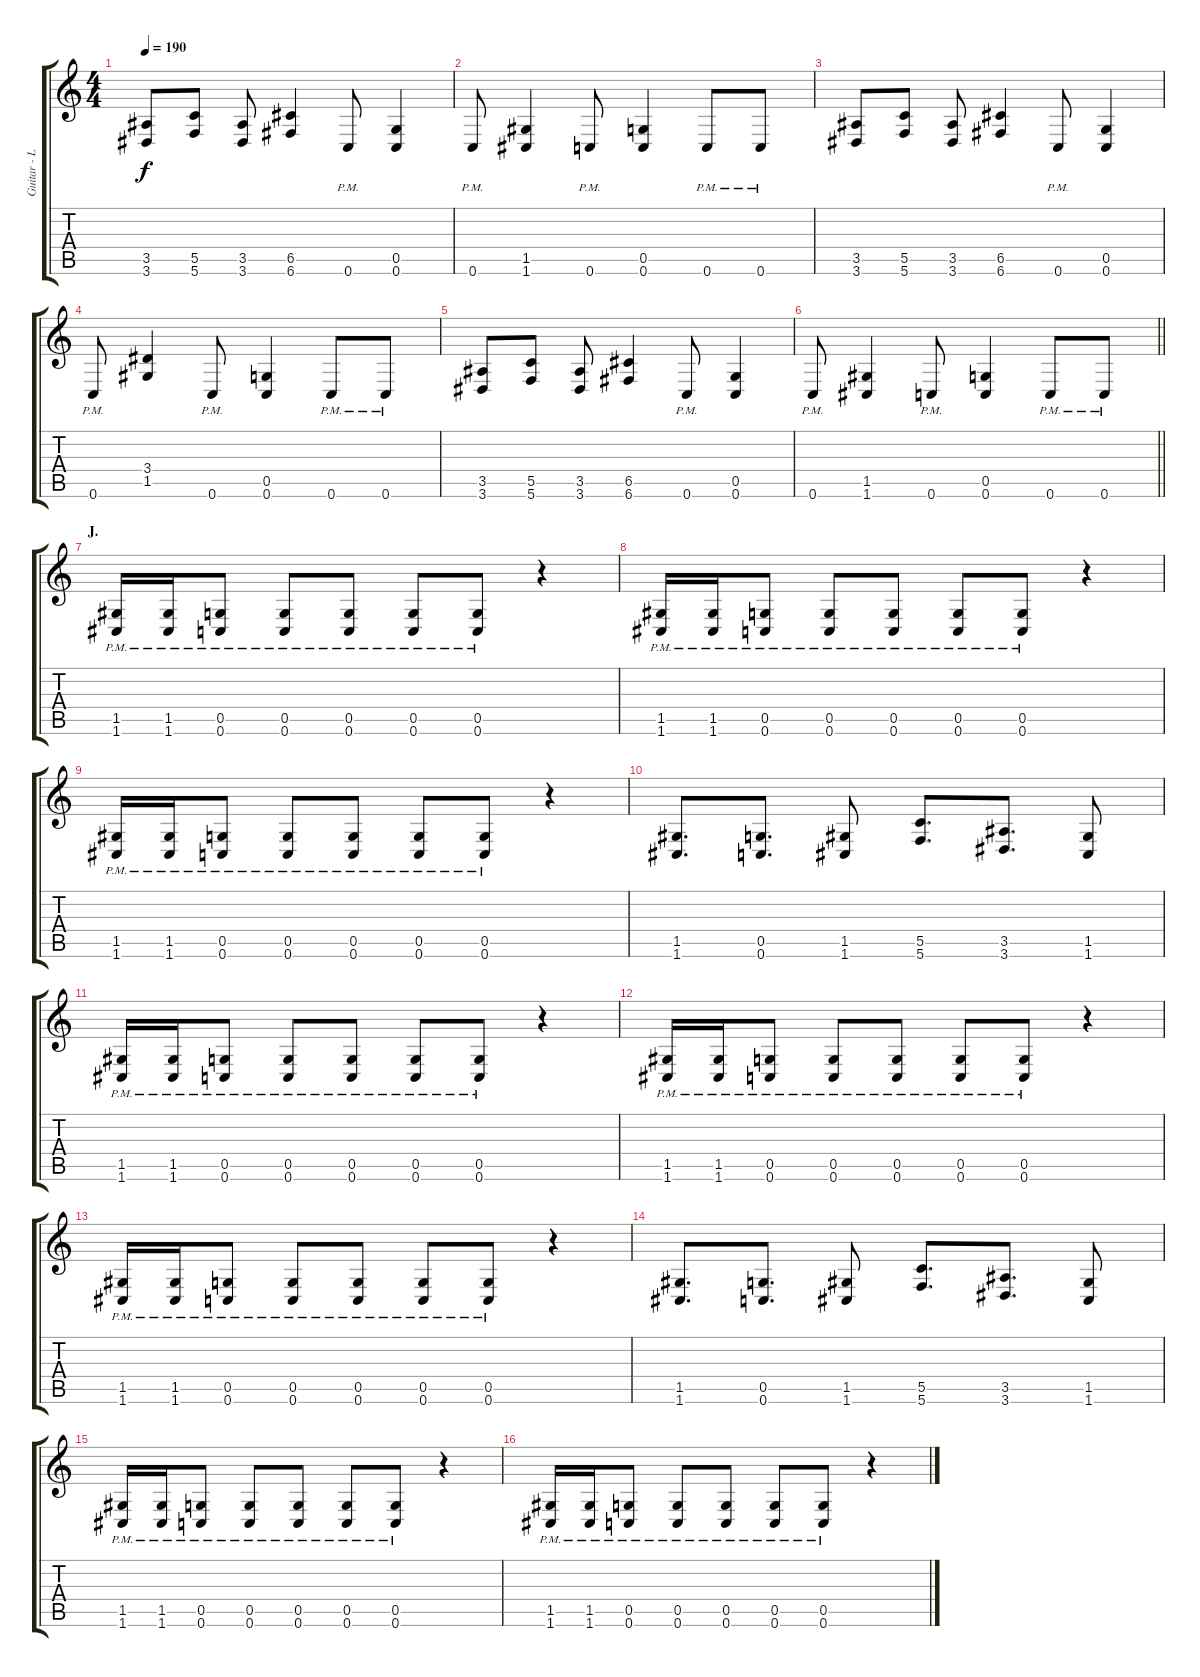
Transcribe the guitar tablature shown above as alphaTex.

\track ("Guitar - Left" "Guitar - L") {instrument acousticguitarsteel}
\staff {score tabs}
\tuning (D4 A3 F3 C3 G2 C2) {hide}
\ts (4 4)
\tempo 190
\clef g2
\ks c
(3.5 3.6).8{dy f} (5.5 5.6).8 (3.5 3.6).8 (6.5 6.6).4 0.6{pm}.8 (0.5 0.6).4 |
0.6{pm}.8 (1.5 1.6).4 0.6{pm}.8 (0.5 0.6).4 0.6{pm}.8 0.6{pm}.8 |
(3.5 3.6).8 (5.5 5.6).8 (3.5 3.6).8 (6.5 6.6).4 0.6{pm}.8 (0.5 0.6).4 |
0.6{pm}.8 (3.4 1.5).4 0.6{pm}.8 (0.5 0.6).4 0.6{pm}.8 0.6{pm}.8 |
(3.5 3.6).8 (5.5 5.6).8 (3.5 3.6).8 (6.5 6.6).4 0.6{pm}.8 (0.5 0.6).4 |
\barLineRight lightlight
0.6{pm}.8 (1.5 1.6).4 0.6{pm}.8 (0.5 0.6).4 0.6{pm}.8 0.6{pm}.8 |
\section ("" "J.")
(1.5{pm} 1.6{pm}).16 (1.5{pm} 1.6{pm}).16 (0.5{pm} 0.6{pm}).8 (0.5{pm} 0.6{pm}).8 (0.5{pm} 0.6{pm}).8 (0.5{pm} 0.6{pm}).8 (0.5{pm} 0.6{pm}).8 r.4 |
(1.5{pm} 1.6{pm}).16 (1.5{pm} 1.6{pm}).16 (0.5{pm} 0.6{pm}).8 (0.5{pm} 0.6{pm}).8 (0.5{pm} 0.6{pm}).8 (0.5{pm} 0.6{pm}).8 (0.5{pm} 0.6{pm}).8 r.4 |
(1.5{pm} 1.6{pm}).16 (1.5{pm} 1.6{pm}).16 (0.5{pm} 0.6{pm}).8 (0.5{pm} 0.6{pm}).8 (0.5{pm} 0.6{pm}).8 (0.5{pm} 0.6{pm}).8 (0.5{pm} 0.6{pm}).8 r.4 |
(1.5 1.6).8{d} (0.5 0.6).8{d} (1.5 1.6).8 (5.5 5.6).8{d} (3.5 3.6).8{d} (1.5 1.6).8 |
(1.5{pm} 1.6{pm}).16 (1.5{pm} 1.6{pm}).16 (0.5{pm} 0.6{pm}).8 (0.5{pm} 0.6{pm}).8 (0.5{pm} 0.6{pm}).8 (0.5{pm} 0.6{pm}).8 (0.5{pm} 0.6{pm}).8 r.4 |
(1.5{pm} 1.6{pm}).16 (1.5{pm} 1.6{pm}).16 (0.5{pm} 0.6{pm}).8 (0.5{pm} 0.6{pm}).8 (0.5{pm} 0.6{pm}).8 (0.5{pm} 0.6{pm}).8 (0.5{pm} 0.6{pm}).8 r.4 |
(1.5{pm} 1.6{pm}).16 (1.5{pm} 1.6{pm}).16 (0.5{pm} 0.6{pm}).8 (0.5{pm} 0.6{pm}).8 (0.5{pm} 0.6{pm}).8 (0.5{pm} 0.6{pm}).8 (0.5{pm} 0.6{pm}).8 r.4 |
(1.5 1.6).8{d} (0.5 0.6).8{d} (1.5 1.6).8 (5.5 5.6).8{d} (3.5 3.6).8{d} (1.5 1.6).8 |
(1.5{pm} 1.6{pm}).16 (1.5{pm} 1.6{pm}).16 (0.5{pm} 0.6{pm}).8 (0.5{pm} 0.6{pm}).8 (0.5{pm} 0.6{pm}).8 (0.5{pm} 0.6{pm}).8 (0.5{pm} 0.6{pm}).8 r.4 |
(1.5{pm} 1.6{pm}).16 (1.5{pm} 1.6{pm}).16 (0.5{pm} 0.6{pm}).8 (0.5{pm} 0.6{pm}).8 (0.5{pm} 0.6{pm}).8 (0.5{pm} 0.6{pm}).8 (0.5{pm} 0.6{pm}).8 r.4
